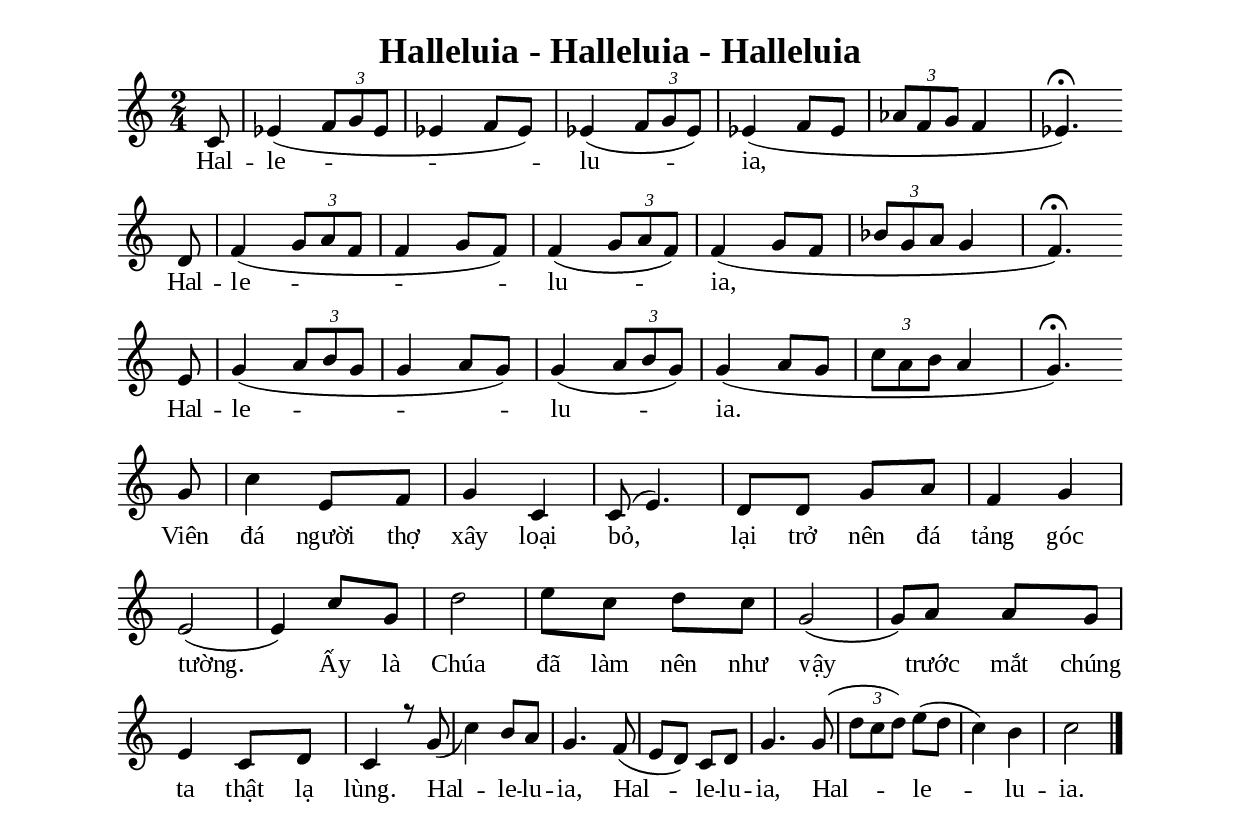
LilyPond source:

% Cài đặt chung
\version "2.20.0"
\include "english.ly"

\header {
  title = "Halleluia - Halleluia - Halleluia"
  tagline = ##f
}

global = {
  \key c \major
  \time 2/4
}

\paper {
  #(set-paper-size "a4")
  top-margin = 15\mm
  bottom-margin = 15\mm
  left-margin = 20\mm
  right-margin = 20\mm
  indent = #0
  #(define fonts
	 (make-pango-font-tree "Liberation Serif"
	 		       "Liberation Serif"
			       "Liberation Serif"
			       (/ 20 20)))
}

% Nhạc điệp khúc
nhacDiepKhuc = \relative c' {
  \override Lyrics.LyricSpace.minimum-distance = #3.0
  \override Score.BarNumber.break-visibility = ##(#f #f #f)
  \partial 8 c8 |
  ef4 _(\tuplet 3/2 { f8 g ef } |
  ef4 f8 ef) |
  ef4 _(\tuplet 3/2 { f8 g ef }) |
  ef4 _(f8 ef |
  \tuplet 3/2 { af8 f g } f4 |
  ef4. \fermata) \bar "" \break
  
  d8 |
  f4 _(\tuplet 3/2 { g8 a f } |
  f4 g8 f) |
  f4 _(\tuplet 3/2 { g8 a f }) |
  f4 _(g8 f |
  \tuplet 3/2 { bf8 g a } g4 |
  f4. \fermata) \bar "" \break
  
  e8 |
  g4 _(\tuplet 3/2 { a8 b g } |
  g4 a8 g) |
  g4 _(\tuplet 3/2 { a8 b g }) |
  g4 _(a8 g \tuplet 3/2 { c8 a b } a4 |
  g4. \fermata ) \bar "" \break
  
  g8 |
  c4 e,8 f |
  g4 c, |
  c8 (e4.) |
  d8 d g a |
  f4 g |
  e2 _( |
  e4) c'8 g |
  d'2 |
  e8 c d c |
  g2 _( |
  g8) a a g |
  e4 c8 d |
  c4 r8 g' _( |
  c4) b8 a |
  g4. f8 _( |
  e d) c d |
  g4. g8 ( |
  \tuplet 3/2 { d'8 c d }) e8 (d |
  c4) b |
  c2 \bar "|."
}


% Lời điệp khúc
loiDiepKhuc = \lyricmode {
  Hal -- le -- lu -- ia,
  Hal -- le -- lu -- ia,
  Hal -- le -- lu -- ia.
  Viên đá người thợ xây loại bỏ,
  lại trở nên đá tảng góc tường.
  Ấy là Chúa đã làm nên như vậy
  trước mắt chúng ta thật lạ lùng.
  Hal -- le -- lu -- ia,
  Hal -- le -- lu -- ia,
  Hal -- le -- lu -- ia.
}

% Dàn trang
\score {
  \new ChoirStaff <<
    \new Staff = chorus \with {
        \consists "Merge_rests_engraver"
      }
      <<
      \new Voice = "sopranos" {
        \voiceOne \global \stemNeutral \nhacDiepKhuc
      }
    >>
    \new Lyrics = basses
    \context Lyrics = basses \lyricsto sopranos \loiDiepKhuc
  >>
}
